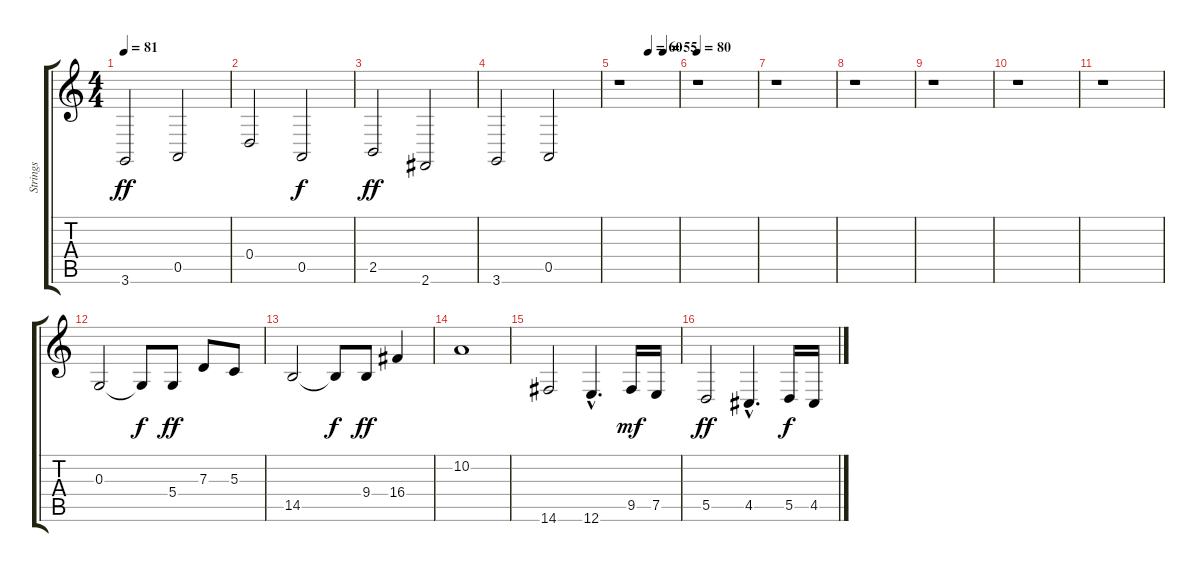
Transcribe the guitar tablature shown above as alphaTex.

\track ("Strings" "Strings") {instrument stringensemble1}
\staff {score tabs}
\tuning (E4 B3 G3 D3 A2 E2) {hide}
\ts (4 4)
\tempo 81
\clef g2
\ks c
3.6.2{dy ff} 0.5.2 |
0.4.2 0.5.2{dy f} |
2.5.2{dy ff} 2.6.2 |
3.6.2 0.5.2 |
\tempo (60 0.5)
\tempo (55 0.75)
r.1 |
\tempo 81
\tempo 80
r.1 |
r.1 |
r.1 |
r.1 |
r.1 |
r.1 |
0.3.2 0.3{t}.8{dy f} 5.4.8{dy ff} 7.3.8 5.3.8 |
14.5.2 14.5{t}.8{dy f} 9.4.8{dy ff} 16.4.4 |
10.2.1 |
14.6.2 12.6{hac}.4{d} 9.5.16{dy mf} 7.5.16 |
5.5.2{dy ff} 4.5{hac}.4{d} 5.5.16{dy f} 4.5.16
